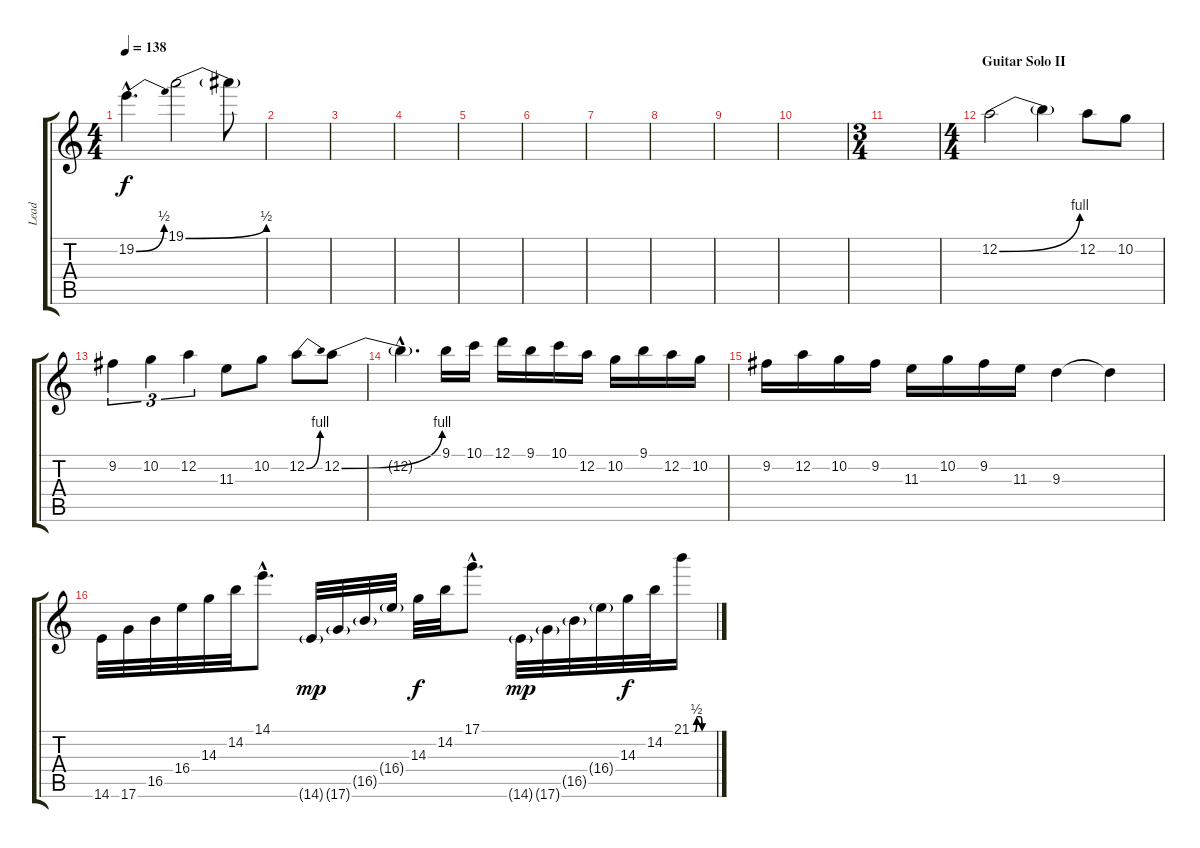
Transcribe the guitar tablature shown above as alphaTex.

\track ("Lead" "Lead") {instrument distortionguitar}
\staff {score tabs}
\tuning (D4 A3 F3 C3 G2 D2) {hide}
\ts (4 4)
\tempo 138
\clef g2
\ks c
19.2{be (bend 0 0 60 2) hac}.4{d dy f} 19.1{be (bend 0 0 60 2)}.2 19.1{t}.8 |
|
|
|
|
|
|
|
|
|
\ts (3 4)
|
\ts (4 4)
\section ("" "Guitar Solo II")
12.2{be (bend 0 0 60 4)}.2 12.2{t}.4 12.2.8 10.2.8 |
9.2.4{tu (3 2)} 10.2.4{tu (3 2)} 12.2.4{tu (3 2)} 11.3.8 10.2.8 12.2{be (bend 0 0 60 4)}.8 12.2{be (bend 0 0 60 4)}.8 |
12.2{hac t}.4{d} 9.1.16 10.1.16 12.1.16 9.1.16 10.1.16 12.2.16 10.2.16 9.1.16 12.2.16 10.2.16 |
9.2.16 12.2.16 10.2.16 9.2.16 11.3.16 10.2.16 9.2.16 11.3.16 9.3.4 9.3{t}.4 |
14.6.32 17.6.32 16.5.32 16.4.32 14.3.32 14.2.32 14.1{hac}.8{d} 14.6{g}.32{dy mp} 17.6{g}.32 16.5{g}.32 16.4{g}.32 14.3.32{dy f} 14.2.32 17.1{hac}.8{d} 14.6{g}.32{dy mp} 17.6{g}.32 16.5{g}.32 16.4{g}.32 14.3.32{dy f} 14.2.32 21.1{be (custom 0 0 5 0 9 0 15 2 20 2 25 2 30 0 35 0 45 0 60 0)}.16
